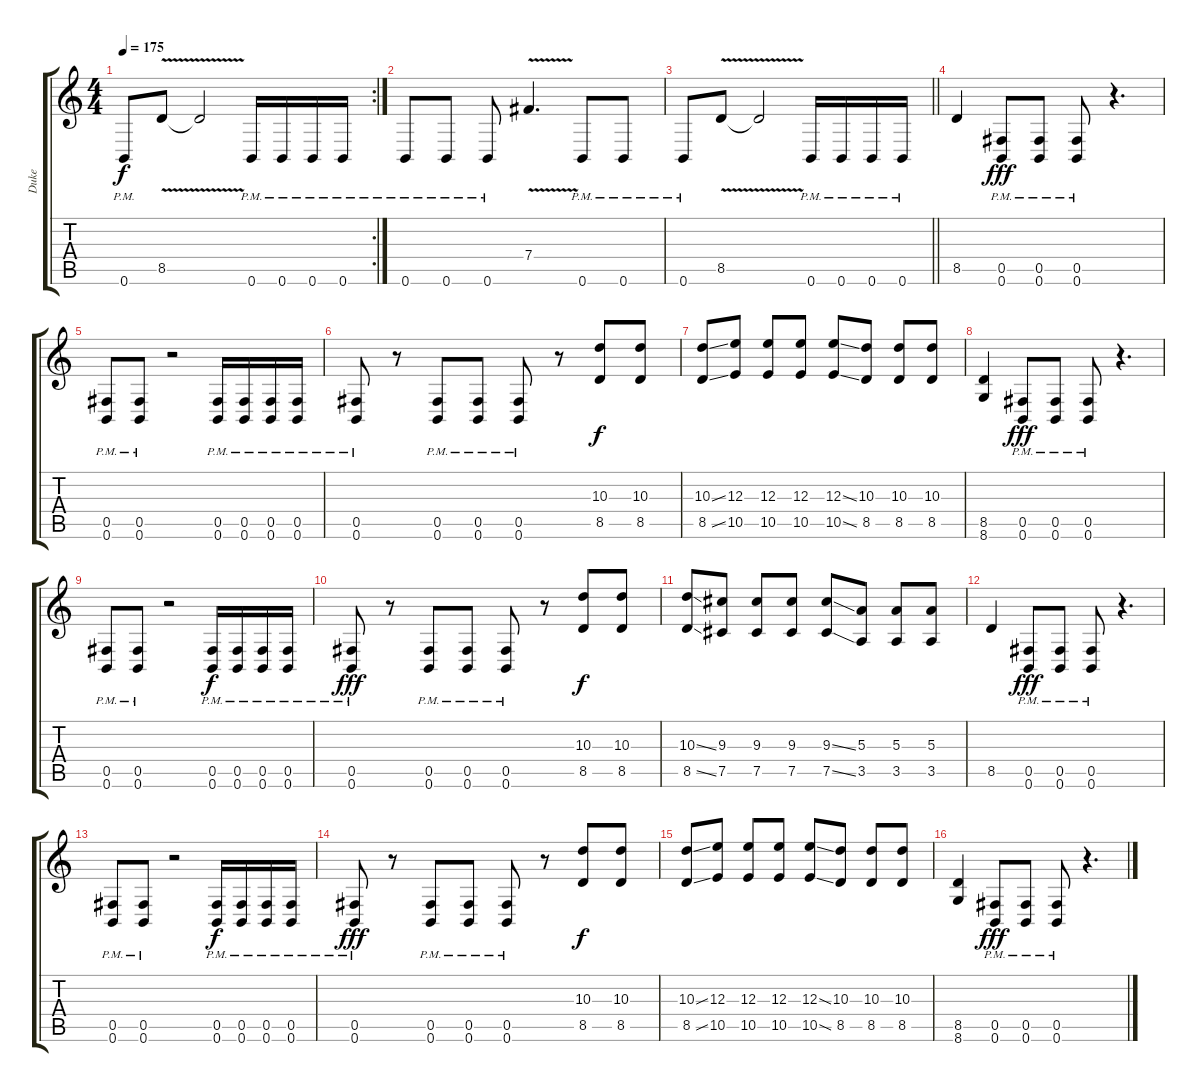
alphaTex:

\track ("Duke" "Duke") {instrument distortionguitar}
\staff {score tabs}
\tuning (Db4 Ab3 E3 B2 Gb2 B1) {hide}
\rc 2
\ts (4 4)
\tempo 175
\clef g2
\ks c
0.6{pm}.8{dy f} 8.5{v}.8 8.5{t}.2 0.6{pm}.16 0.6{pm}.16 0.6{pm}.16 0.6{pm}.16 |
0.6{pm}.8 0.6{pm}.8 0.6{pm}.8 7.4{v}.4{d} 0.6{pm}.8 0.6{pm}.8 |
\barLineRight lightlight
0.6{pm}.8 8.5{v}.8 8.5{t}.2 0.6{pm}.16 0.6{pm}.16 0.6{pm}.16 0.6{pm}.16 |
\section ("" "")
8.5.4 (0.5{pm} 0.6{pm}).8{dy fff} (0.5{pm} 0.6{pm}).8 (0.5{pm} 0.6{pm}).8 r.4{d} |
(0.5{pm} 0.6{pm}).8 (0.5{pm} 0.6{pm}).8 r.2 (0.5{pm} 0.6{pm}).16 (0.5{pm} 0.6{pm}).16 (0.5{pm} 0.6{pm}).16 (0.5{pm} 0.6{pm}).16 |
(0.5{pm} 0.6{pm}).8 r.8 (0.5{pm} 0.6{pm}).8 (0.5{pm} 0.6{pm}).8 (0.5{pm} 0.6{pm}).8 r.8 (10.3 8.5).8{dy f} (10.3 8.5).8 |
(10.3{ss} 8.5{ss}).8 (12.3 10.5).8 (12.3 10.5).8 (12.3 10.5).8 (12.3{ss} 10.5{ss}).8 (10.3 8.5).8 (10.3 8.5).8 (10.3 8.5).8 |
(8.5 8.6).4 (0.5{pm} 0.6{pm}).8{dy fff} (0.5{pm} 0.6{pm}).8 (0.5{pm} 0.6{pm}).8 r.4{d} |
(0.5{pm} 0.6{pm}).8 (0.5{pm} 0.6{pm}).8 r.2 (0.5{pm} 0.6{pm}).16{dy f} (0.5{pm} 0.6{pm}).16 (0.5{pm} 0.6{pm}).16 (0.5{pm} 0.6{pm}).16 |
(0.5{pm} 0.6{pm}).8{dy fff} r.8 (0.5{pm} 0.6{pm}).8 (0.5{pm} 0.6{pm}).8 (0.5{pm} 0.6{pm}).8 r.8 (10.3 8.5).8{dy f} (10.3 8.5).8 |
(10.3{ss} 8.5{ss}).8 (9.3 7.5).8 (9.3 7.5).8 (9.3 7.5).8 (9.3{ss} 7.5{ss}).8 (5.3 3.5).8 (5.3 3.5).8 (5.3 3.5).8 |
8.5.4 (0.5{pm} 0.6{pm}).8{dy fff} (0.5{pm} 0.6{pm}).8 (0.5{pm} 0.6{pm}).8 r.4{d} |
(0.5{pm} 0.6{pm}).8 (0.5{pm} 0.6{pm}).8 r.2 (0.5{pm} 0.6{pm}).16{dy f} (0.5{pm} 0.6{pm}).16 (0.5{pm} 0.6{pm}).16 (0.5{pm} 0.6{pm}).16 |
(0.5{pm} 0.6{pm}).8{dy fff} r.8 (0.5{pm} 0.6{pm}).8 (0.5{pm} 0.6{pm}).8 (0.5{pm} 0.6{pm}).8 r.8 (10.3 8.5).8{dy f} (10.3 8.5).8 |
(10.3{ss} 8.5{ss}).8 (12.3 10.5).8 (12.3 10.5).8 (12.3 10.5).8 (12.3{ss} 10.5{ss}).8 (10.3 8.5).8 (10.3 8.5).8 (10.3 8.5).8 |
(8.5 8.6).4 (0.5{pm} 0.6{pm}).8{dy fff} (0.5{pm} 0.6{pm}).8 (0.5{pm} 0.6{pm}).8 r.4{d}
